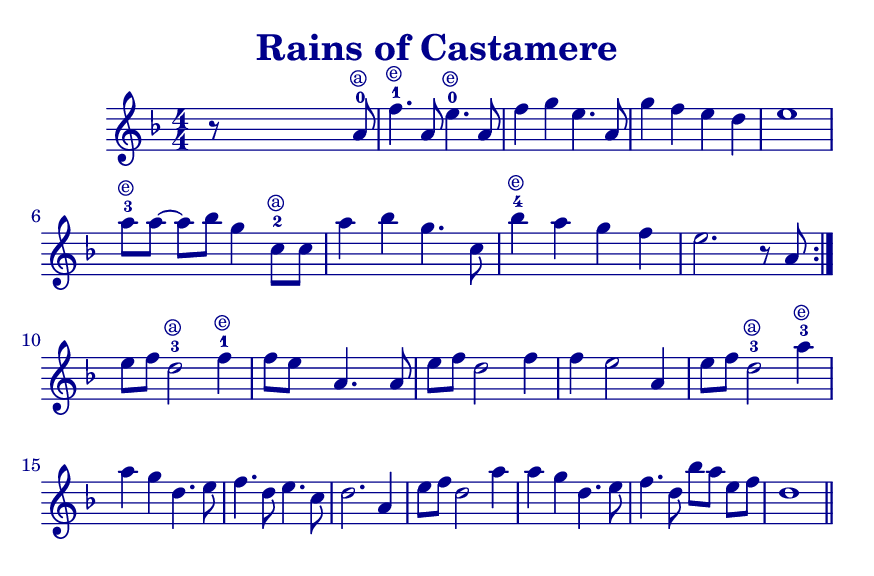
\version "2.18.2"

#(define (override-color-for-all-grobs color)
  (lambda (context)
   (let loop ((x all-grob-descriptions))
    (if (not (null? x))
     (let ((grob-name (caar x)))
      (ly:context-pushpop-property context grob-name 'color color)
      (loop (cdr x)))))))


\header {
    title =  \markup \with-color #(x11-color 'DarkBlue) "Rains of Castamere"
    subsubtitle = ""
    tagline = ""
    % tagline = \markup {
    %     Engraved at
    %     \simple #(strftime "%Y-%m-%d" (localtime (current-time)))
    %     with \with-url #"http://lilypond.org/"
    %     \line { LilyPond \simple #(lilypond-version) (http://lilypond.org/) }
    % }
}


\paper {

    fonts = #
    (make-pango-font-tree
     "Century Schoolbook L"
     "Century Schoolbook L"
     "Century Schoolbook L"
     (/ (* staff-height pt) 2.5))

    #(set-paper-size "a5")
    
}

global = {
    \time 4/4
}

\score {
    \new StaffGroup \relative a' \repeat volta 1  {
        \override Score.Script.font-size = #1
        \override Score.BarNumber.color = #(x11-color 'DarkBlue)
        \applyContext #(override-color-for-all-grobs (x11-color 'DarkBlue))
        \numericTimeSignature
        \key f \major
       

        r8 s4 s2 a8-0 ^\markup \tiny \circle  { a } | %  \upbow
        f'4.-1 ^\markup \tiny \circle  { e } a,8 e'4.-0 ^\markup \tiny \circle { e } a,8 |
        f'4 g4 e4. a,8 |
        g'4 f4 e4 d4 |
        e1 |
        \break

        \omit Accidental % omit natural marks (Auflösungszeichen)
        a8-3 ^\markup \tiny \circle  { e } [ a8] ~ a8[ b8] g4  c,8-2 ^\markup \tiny \circle  { a }[ c8] |
        a'4 b4 g4. c,8 |
        b'4-4 ^\markup \tiny \circle  { e }  a4 g4  f4 |
        e2. r8 a,8 |
        \set Score.repeatCommands = #'(end-repeat)
        \break

        e'[ f] d2-3 ^\markup \tiny \circle  { a }  f4-1 ^\markup \tiny \circle  { e }  |
        f8[e] s8  a,4. s8 a8 |

        e'[f] d2 f4 |
        f4 e2 a,4 |

        e'8[ f8] d2-3 ^\markup \tiny \circle  { a }  a'4-3 ^\markup \tiny \circle  { e }  |
        a g d4. e8 |
        f4. d8 e4. c8 |
        d2. a4 |

        e'8[ f8] d2 a'4 |
        a4 g d4. e8 |

        f4. d8 b'[ a] e[ f] |

        d1
        \bar "||"
    }
}

